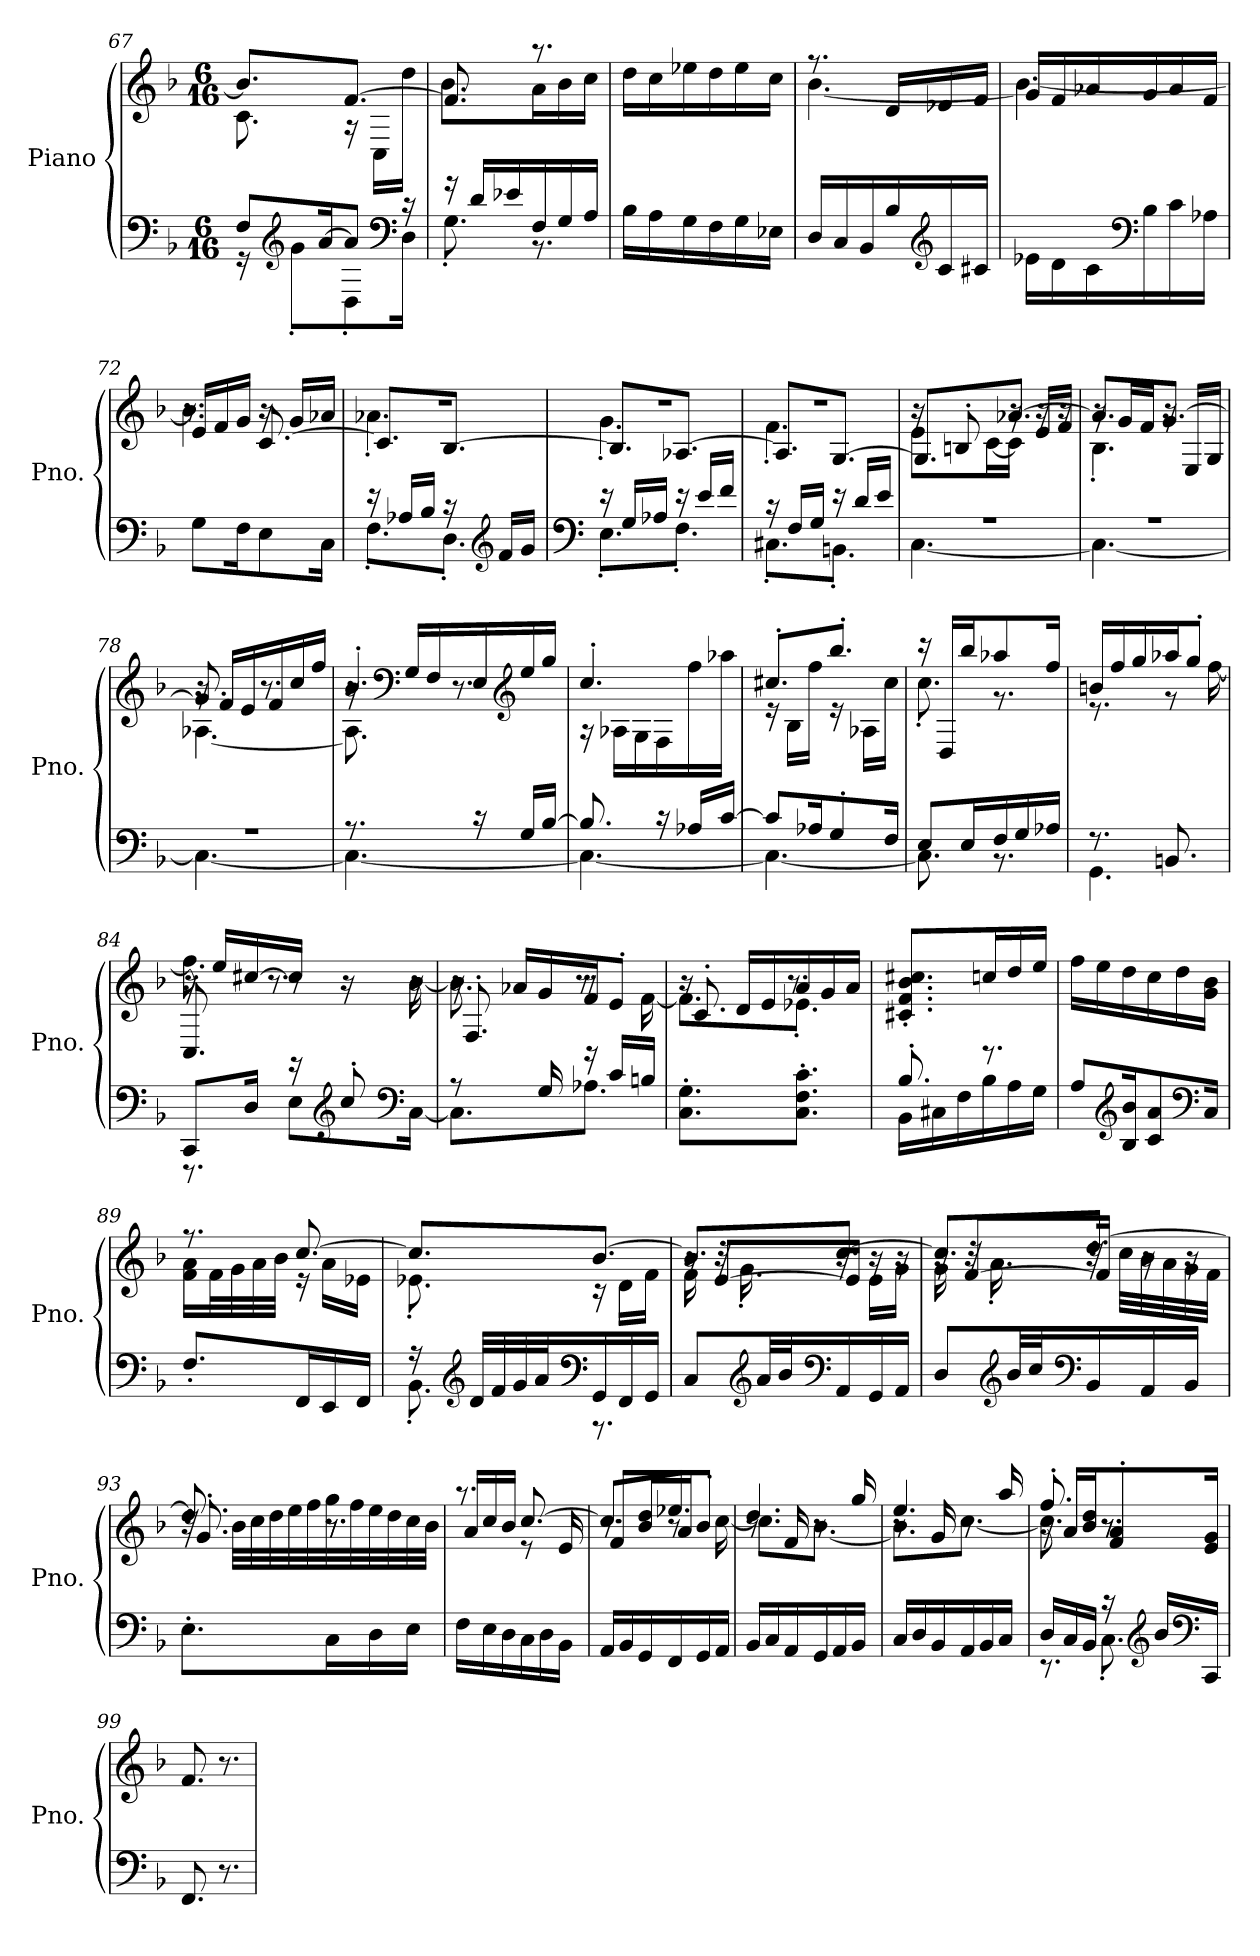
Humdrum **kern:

**kern	**kern
*part1	*part1
*staff2	*staff1
*I"Piano	*
*I'Pno.	*
!!LO:LB:g=z
*clefF4	*clefG2
*k[b-]	*k[b-]
*M6/16	*M6/16
=67	=67
*^	*^
8F/L	16r	8.b-/L]	8.c\
*clefG2	*	*	*
.	8g'\L	.	.
[16a/K	.	.	.
8a/J]	8D'\	[8.f/J	16r
.	.	.	16C\LL
*clefF4	*	*	*
16r	16D\Jk	.	16dd\JJ
=68	=68	=68	=68
16r	8.G'\	8.f/]	8.b-\L
16d/LL	.	.	.
16e-X/	.	.	.
16F/	8.r	8.r	16a\L
16G/	.	.	16b-\
16A/JJ	.	.	16cc\JJ
*v	*v	*	*
*	*v	*v
=69	=69
16B-\LL	16dd\LL
16A\	16cc\
16G\	16ee-X\
16F\	16dd\
16G\	16ee-\
16E-X\JJ	16cc\JJ
=70	=70
*	*^
16D/LL	8.r	[4.b-\
16C/	.	.
16BB-/	.	.
16B-/	16d/LL	.
*clefG2	*	*
16c/	16e-X/	.
16c#X/JJ	16f/JJ	.
!!LO:LB:g=z	!!
=71	=71	=71
16e-X\LL	16g/LL	4.b-\_
16d\	16f/	.
16c\	16a-X/	.
*clefF4	*	*
16B-\	16g/	.
16c\	16a-/	.
16A-X\JJ	16f/JJ	.
=72	=72	=72
*	*	*^
8G\L	16e/LL	4.b-\]	8.r
.	16f/	.	.
16F\K	16g/JJ	.	.
8E\	16r	.	[8.c/
.	16g/LL	.	.
16C\Jk	16a-X/JJ	.	.
=73	=73	=73	=73
*^	*	*	*
16r	8.F'\L	4.r	4.a-X'\	8.c/L]
16A-X/LL	.	.	.	.
16B-/JJ	.	.	.	.
16r	8.D'\J	.	.	[8.B-/J
*clefG2	*	*	*	*
16f/LL	.	.	.	.
16g/JJ	.	.	.	.
=74	=74	=74	=74	=74
*clefF4	*	*	*	*
16r	8.E'\L	4.r	4.g'\	8.B-/L]
16G/LL	.	.	.	.
16A-X/JJ	.	.	.	.
16r	8.F'\J	.	.	[8.A-X/J
16e/LL	.	.	.	.
16f/JJ	.	.	.	.
!!LO:LB:g=z	!!	!!
=75	=75	=75	=75	=75
16r	8.C#X'\L	4.r	4.f'\	8.A-/L]
16F/LL	.	.	.	.
16G/JJ	.	.	.	.
16r	8.BBn'\J	.	.	[8.G/J
16d/LL	.	.	.	.
16e/JJ	.	.	.	.
=76	=76	=76	=76	=76
4.r	[4.C\	16r	8e\L	8.G/L]
.	.	8Bn'/	.	.
.	.	.	[16c\L	.
.	.	16r	16c\JJ]	[8.a-X/J
.	.	16e/LL	16r	.
.	.	16f/JJ	16r	.
=77	=77	=77	=77	=77
4.r	4.C\_	16r	4.B-'\	8.a-/L]
.	.	16g/LL	.	.
.	.	16f/JJ	.	.
.	.	16r	.	[8.g/J
.	.	16E/LL	.	.
.	.	16G/JJ	.	.
=78	=78	=78	=78	=78
4.r	4.C\_	16r	[4.A-X\	8.g/]
.	.	16f/LL	.	.
.	.	16e/	.	.
.	.	16f/	.	8.r
.	.	16cc/	.	.
.	.	16ff/JJ	.	.
!!LO:LB:g=z	!!	!!
=79	=79	=79	=79	=79
8.r	4.C\_	16r	8.A-\]	4.b-'/
*	*	*clefF4	*	*
.	.	16G/LL	.	.
.	.	16F/	.	.
16r	.	16E/	8.r	.
*	*	*clefG2	*	*
16G/LL	.	16ee/	.	.
[16B-/JJ	.	16gg/JJ	.	.
*	*	*	*v	*v
=80	=80	=80	=80
8.B-/]	4.C\_	4.cc'/	16r
.	.	.	16A-X\LL
.	.	.	16G\
16r	.	.	16F\
16A-X/LL	.	.	16ff\
[16c/JJ	.	.	16aa-X\JJ
=81	=81	=81	=81
8c/L]	4.C\_	8.cc#X'/L	16r
.	.	.	16B-\LL
16A-X/K	.	.	16ff\JJ
8G'/	.	8.bb-'/J	16r
.	.	.	16A-X\LL
16F/Jk	.	.	16cc#\JJ
=82	=82	=82	=82
8E/L	8.C\]	16r	8.cc'\
.	.	16D/LL	.
16E/L	.	16bb-/J	.
16F/	8.r	8aa-X/	8.r
16G/	.	.	.
16A-X/JJ	.	16ff/Jk	.
!!LO:PB:g=z	!!
=83	=83	=83	=83
8.r	4.GG\	16bn/LL	8.r
.	.	16ff/	.
.	.	16gg/	.
8.BBn/	.	16aa-X/J	8r
.	.	8gg'/J	.
.	.	.	[16ff\
=84	=84	=84	=84
*	*	*	*^
8CC/L	8.r	16r	8.ff\]	8.C'/
.	.	16ee/LL	.	.
16D/Jk	.	[16cc#X/	.	.
16r	8E\L	16cc#/JJ]	8r	8.r
*clefG2	*	*	*	*
8cc'/	.	16r	.	.
*clefF4	*	*	*	*
.	[16C\Jk	16r	[16b-\	.
=85	=85	=85	=85	=85
8r	8.C\L]	16r	8.b-\]	8.F'/
.	.	16a-X/LL	.	.
16G/	.	16g/	.	.
16r	8.A-X\J	16f/J	8r	8.r
16c/LL	.	8e'/J	.	.
16Bn/JJ	.	.	[16f\	.
*v	*v	*	*	*
=86	=86	=86	=86
8.C\' 8.G\'L	16r	8.f\L]	8.c'/
.	16d/LL	.	.
.	16e/	.	.
8.C\' 8.F\' 8.c\'J	16a/	8.e-X'\J	8.r
.	16g/	.	.
.	16a/JJ	.	.
*	*v	*v	*v
!!LO:LB:g=z
=87	=87
*^	*
8.B-'/	16BB-\LL	8.c#X/' 8.f/' 8.b-/' 8.cc#X/'L
.	16C#X\	.
.	16F\	.
8.r	16B-\	16ccn/L
.	16A\	16dd/
.	16G\JJ	16ee/JJ
*v	*v	*
=88	=88
8A/L	16ff\LL
.	16ee\
*clefG2	*
16B-/ 16b-/K	16dd\
8c/ 8a/	16cc\
.	16dd\
*clefF4	*
16C/Jk	16g\ 16b-\JJ
=89	=89
*	*^
8.F'/L	8.r	16f\ 16a\LL
.	.	32f\L
.	.	32g\
.	.	32a\
.	.	32b-\JJJ
16FF/L	[8.cc/	16r
16EE/	.	16a\LL
16FF/JJ	.	16e-X\JJ
=90	=90	=90
*^	*	*
16r	8.BB-'\	8.cc/L]	8.e-X'\
*clefG2	*	*	*
32d/LLL	.	.	.
32f/	.	.	.
32g/	.	.	.
32a/J	.	.	.
*clefF4	*	*	*
16GG/	8.r	[8.b-/J	16r
16FF/	.	.	16d\LL
16GG/JJ	.	.	16f\JJ
*v	*v	*	*
!!LO:LB:g=z
=91	=91	=91
*	*	*^
8C/L	8.b-/L]	16f\	16r
.	.	32r	[8e/L
.	.	16.g'\	.
*clefG2	*	*	*
32a/LL	.	.	.
32b-/J	.	.	.
*clefF4	*	*	*
16AA/	[8.cc/J	16r	16e/Jk]
16GG/	.	16e\LL	16r
16AA/JJ	.	16g\JJ	16r
=92	=92	=92	=92
8D/L	8.cc/L]	16g\	16r
.	.	32r	[8f/L
.	.	16.a'\	.
*clefG2	*	*	*
32b-/LL	.	.	.
32cc/J	.	.	.
*clefF4	*	*	*
16BB-/	[8.dd/J	32r	16f/Jk]
.	.	32cc\LLL	.
16AA/	.	32b-\	16r
.	.	32a\	.
16BB-/JJ	.	32g\	16r
.	.	32f\JJJ	.
=93	=93	=93	=93
8.E'\L	8.dd/]	32r	8.g'/
.	.	32b-\LLL	.
.	.	32cc\	.
.	.	32dd\	.
.	.	32ee\	.
.	.	32ff\	.
16C\L	8.r	32gg\	8.r
.	.	32ff\	.
16D\	.	32ee\	.
.	.	32dd\	.
16E\JJ	.	32cc\	.
.	.	32b-\JJJ	.
*	*	*v	*v
!!LO:LB:g=z
=94	=94	=94
16F\LL	8.r	16a/LL
16E\	.	16cc/
16D\	.	16b-/JJ
16C\	[8.cc/	8r
16D\	.	.
16BB-\JJ	.	16e/
=95	=95	=95
*	*	*^
16AA/LL	8.cc/L]	8.r	8f/L
16BB-/	.	.	.
16GG/	.	.	16b-/ 16dd/L
16FF/	8.ee-X/J	8r	16a/J
16GG/	.	.	8b-'/J
16AA/JJ	.	[16cc\	.
=96	=96	=96	=96
16BB-/LL	4.dd/	8.cc\L]	8r
16C/	.	.	.
16AA/	.	.	16f/
16GG/	.	[8.b-\J	8r
16AA/	.	.	.
16BB-/JJ	.	.	16gg/
=97	=97	=97	=97
16C/LL	4.ee/	8.b-\L]	8r
16D/	.	.	.
16BB-/	.	.	16g/
16AA/	.	[8.cc\J	8r
16BB-/	.	.	.
16C/JJ	.	.	16aa/
=98	=98	=98	=98
*^	*	*	*
16D/LL	8.r	8.ff'/	8.cc\]	16r
16C/	.	.	.	16a/LL
16BB-/JJ	.	.	.	16b-/ 16dd/J
16r	8.C'\	8.r	8.r	8f/' 8a/'
*clefG2	*	*	*	*
16b-/LL	.	.	.	.
*clefF4	*	*	*	*
16CC/JJ	.	.	.	16e/ 16g/Jk
*v	*v	*	*	*
*	*v	*v	*v
!!LO:LB:g=z
=99	=99
*	*MM39
8.FF/	8.f/
8.r	8.r
=	=
*-	*-
